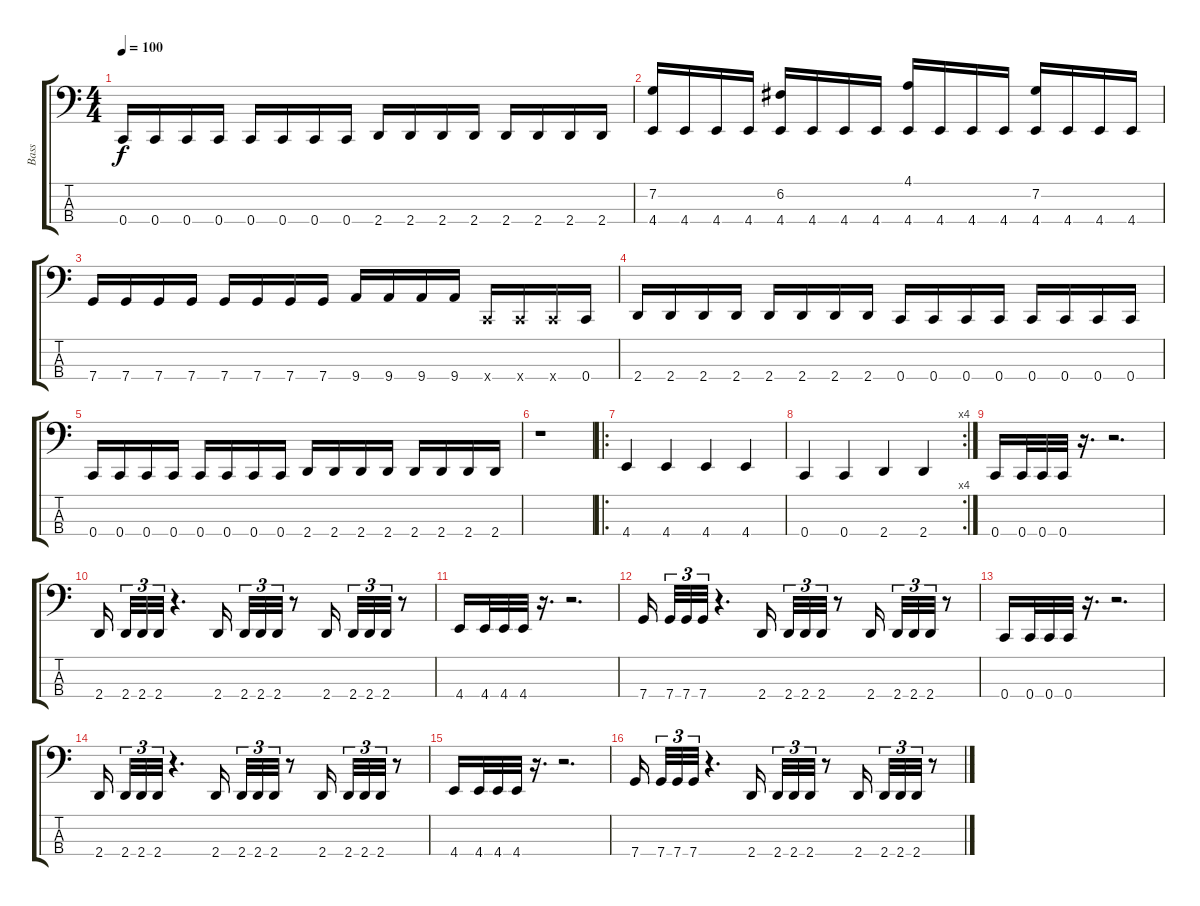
\track ("Bass" "Bass") {instrument electricbasspick}
\staff {score tabs}
\tuning (F2 C2 G1 C1) {hide}
\ts (4 4)
\tempo 100
\clef f4
\ks c
0.4.16{dy f} 0.4.16 0.4.16 0.4.16 0.4.16 0.4.16 0.4.16 0.4.16 2.4.16 2.4.16 2.4.16 2.4.16 2.4.16 2.4.16 2.4.16 2.4.16 |
(7.2 4.4).16 4.4.16 4.4.16 4.4.16 (6.2 4.4).16 4.4.16 4.4.16 4.4.16 (4.1 4.4).16 4.4.16 4.4.16 4.4.16 (7.2 4.4).16 4.4.16 4.4.16 4.4.16 |
7.4.16 7.4.16 7.4.16 7.4.16 7.4.16 7.4.16 7.4.16 7.4.16 9.4.16 9.4.16 9.4.16 9.4.16 0.4{x}.16 0.4{x}.16 0.4{x}.16 0.4.16 |
2.4.16 2.4.16 2.4.16 2.4.16 2.4.16 2.4.16 2.4.16 2.4.16 0.4.16 0.4.16 0.4.16 0.4.16 0.4.16 0.4.16 0.4.16 0.4.16 |
0.4.16 0.4.16 0.4.16 0.4.16 0.4.16 0.4.16 0.4.16 0.4.16 2.4.16 2.4.16 2.4.16 2.4.16 2.4.16 2.4.16 2.4.16 2.4.16 |
r.1 |
\ro
4.4.4 4.4.4 4.4.4 4.4.4 |
\rc 4
0.4.4 0.4.4 2.4.4 2.4.4 |
0.4.16 0.4.32 0.4.32 0.4.32 r.16{d} r.2{d} |
2.4.16{beam splitsecondary} 2.4.32{tu (3 2)} 2.4.32{tu (3 2)} 2.4.32{tu (3 2)} r.4{d} 2.4.16{beam splitsecondary} 2.4.32{tu (3 2)} 2.4.32{tu (3 2)} 2.4.32{tu (3 2)} r.8 2.4.16{beam splitsecondary} 2.4.32{tu (3 2)} 2.4.32{tu (3 2)} 2.4.32{tu (3 2)} r.8 |
4.4.16 4.4.32 4.4.32 4.4.32 r.16{d} r.2{d} |
7.4.16{beam splitsecondary} 7.4.32{tu (3 2)} 7.4.32{tu (3 2)} 7.4.32{tu (3 2)} r.4{d} 2.4.16{beam splitsecondary} 2.4.32{tu (3 2)} 2.4.32{tu (3 2)} 2.4.32{tu (3 2)} r.8 2.4.16{beam splitsecondary} 2.4.32{tu (3 2)} 2.4.32{tu (3 2)} 2.4.32{tu (3 2)} r.8 |
0.4.16 0.4.32 0.4.32 0.4.32 r.16{d} r.2{d} |
2.4.16{beam splitsecondary} 2.4.32{tu (3 2)} 2.4.32{tu (3 2)} 2.4.32{tu (3 2)} r.4{d} 2.4.16{beam splitsecondary} 2.4.32{tu (3 2)} 2.4.32{tu (3 2)} 2.4.32{tu (3 2)} r.8 2.4.16{beam splitsecondary} 2.4.32{tu (3 2)} 2.4.32{tu (3 2)} 2.4.32{tu (3 2)} r.8 |
4.4.16 4.4.32 4.4.32 4.4.32 r.16{d} r.2{d} |
7.4.16{beam splitsecondary} 7.4.32{tu (3 2)} 7.4.32{tu (3 2)} 7.4.32{tu (3 2)} r.4{d} 2.4.16{beam splitsecondary} 2.4.32{tu (3 2)} 2.4.32{tu (3 2)} 2.4.32{tu (3 2)} r.8 2.4.16{beam splitsecondary} 2.4.32{tu (3 2)} 2.4.32{tu (3 2)} 2.4.32{tu (3 2)} r.8
